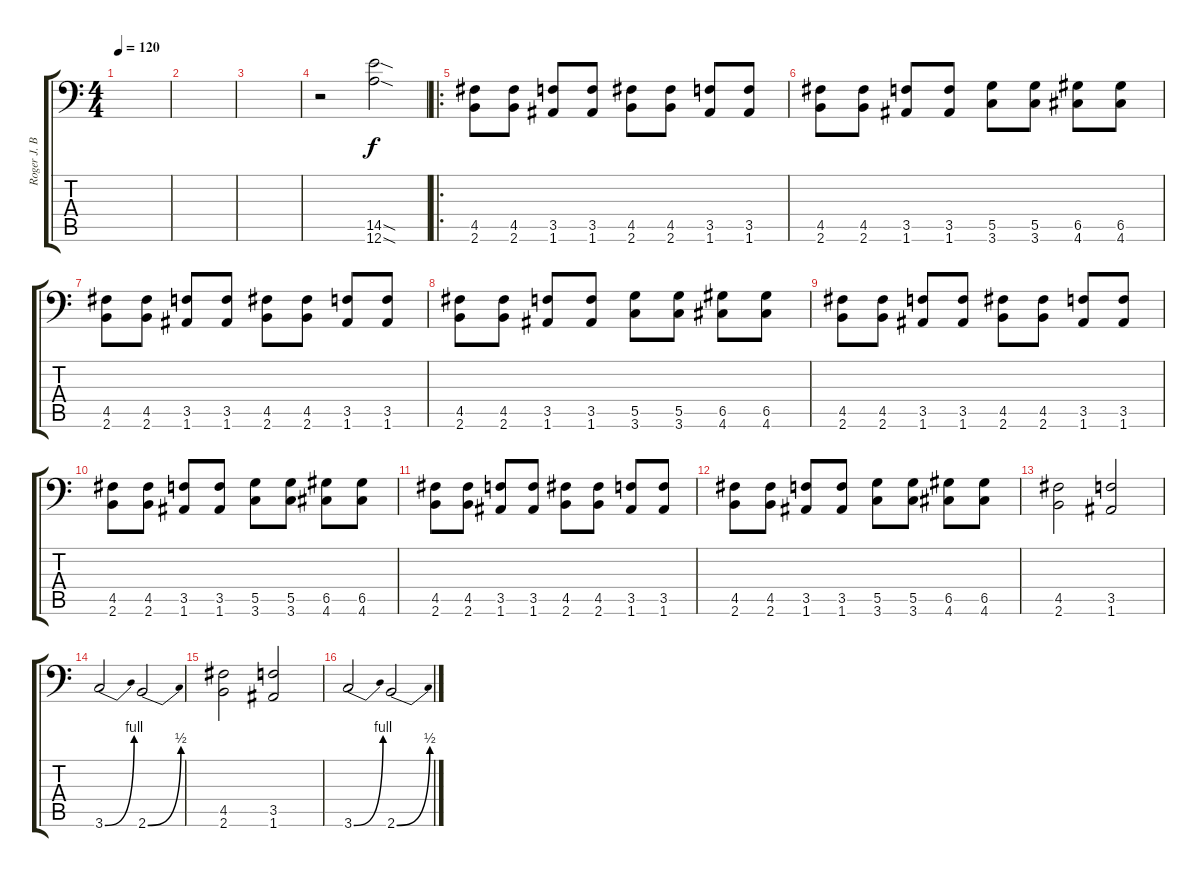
\track ("Roger J. Beaujard 2" "Roger J. B") {instrument distortionguitar}
\staff {score tabs}
\tuning (A3 E3 C3 G2 D2 A1) {hide}
\ts (4 4)
\tempo 120
\clef f4
\ks c
|
|
|
r.2 (14.5{sod} 12.6{sod}).2 |
\ro
(4.5 2.6).8 (4.5 2.6).8 (3.5 1.6).8 (3.5 1.6).8 (4.5 2.6).8 (4.5 2.6).8 (3.5 1.6).8 (3.5 1.6).8 |
(4.5 2.6).8 (4.5 2.6).8 (3.5 1.6).8 (3.5 1.6).8 (5.5 3.6).8 (5.5 3.6).8 (6.5 4.6).8 (6.5 4.6).8 |
(4.5 2.6).8 (4.5 2.6).8 (3.5 1.6).8 (3.5 1.6).8 (4.5 2.6).8 (4.5 2.6).8 (3.5 1.6).8 (3.5 1.6).8 |
(4.5 2.6).8 (4.5 2.6).8 (3.5 1.6).8 (3.5 1.6).8 (5.5 3.6).8 (5.5 3.6).8 (6.5 4.6).8 (6.5 4.6).8 |
(4.5 2.6).8 (4.5 2.6).8 (3.5 1.6).8 (3.5 1.6).8 (4.5 2.6).8 (4.5 2.6).8 (3.5 1.6).8 (3.5 1.6).8 |
(4.5 2.6).8 (4.5 2.6).8 (3.5 1.6).8 (3.5 1.6).8 (5.5 3.6).8 (5.5 3.6).8 (6.5 4.6).8 (6.5 4.6).8 |
(4.5 2.6).8 (4.5 2.6).8 (3.5 1.6).8 (3.5 1.6).8 (4.5 2.6).8 (4.5 2.6).8 (3.5 1.6).8 (3.5 1.6).8 |
(4.5 2.6).8 (4.5 2.6).8 (3.5 1.6).8 (3.5 1.6).8 (5.5 3.6).8 (5.5 3.6).8 (6.5 4.6).8 (6.5 4.6).8 |
(4.5 2.6).2 (3.5 1.6).2 |
3.6{be (bend 0 0 60 4)}.2 2.6{be (bend 0 0 60 2)}.2 |
(4.5 2.6).2 (3.5 1.6).2 |
3.6{be (bend 0 0 60 4)}.2 2.6{be (bend 0 0 60 2)}.2
